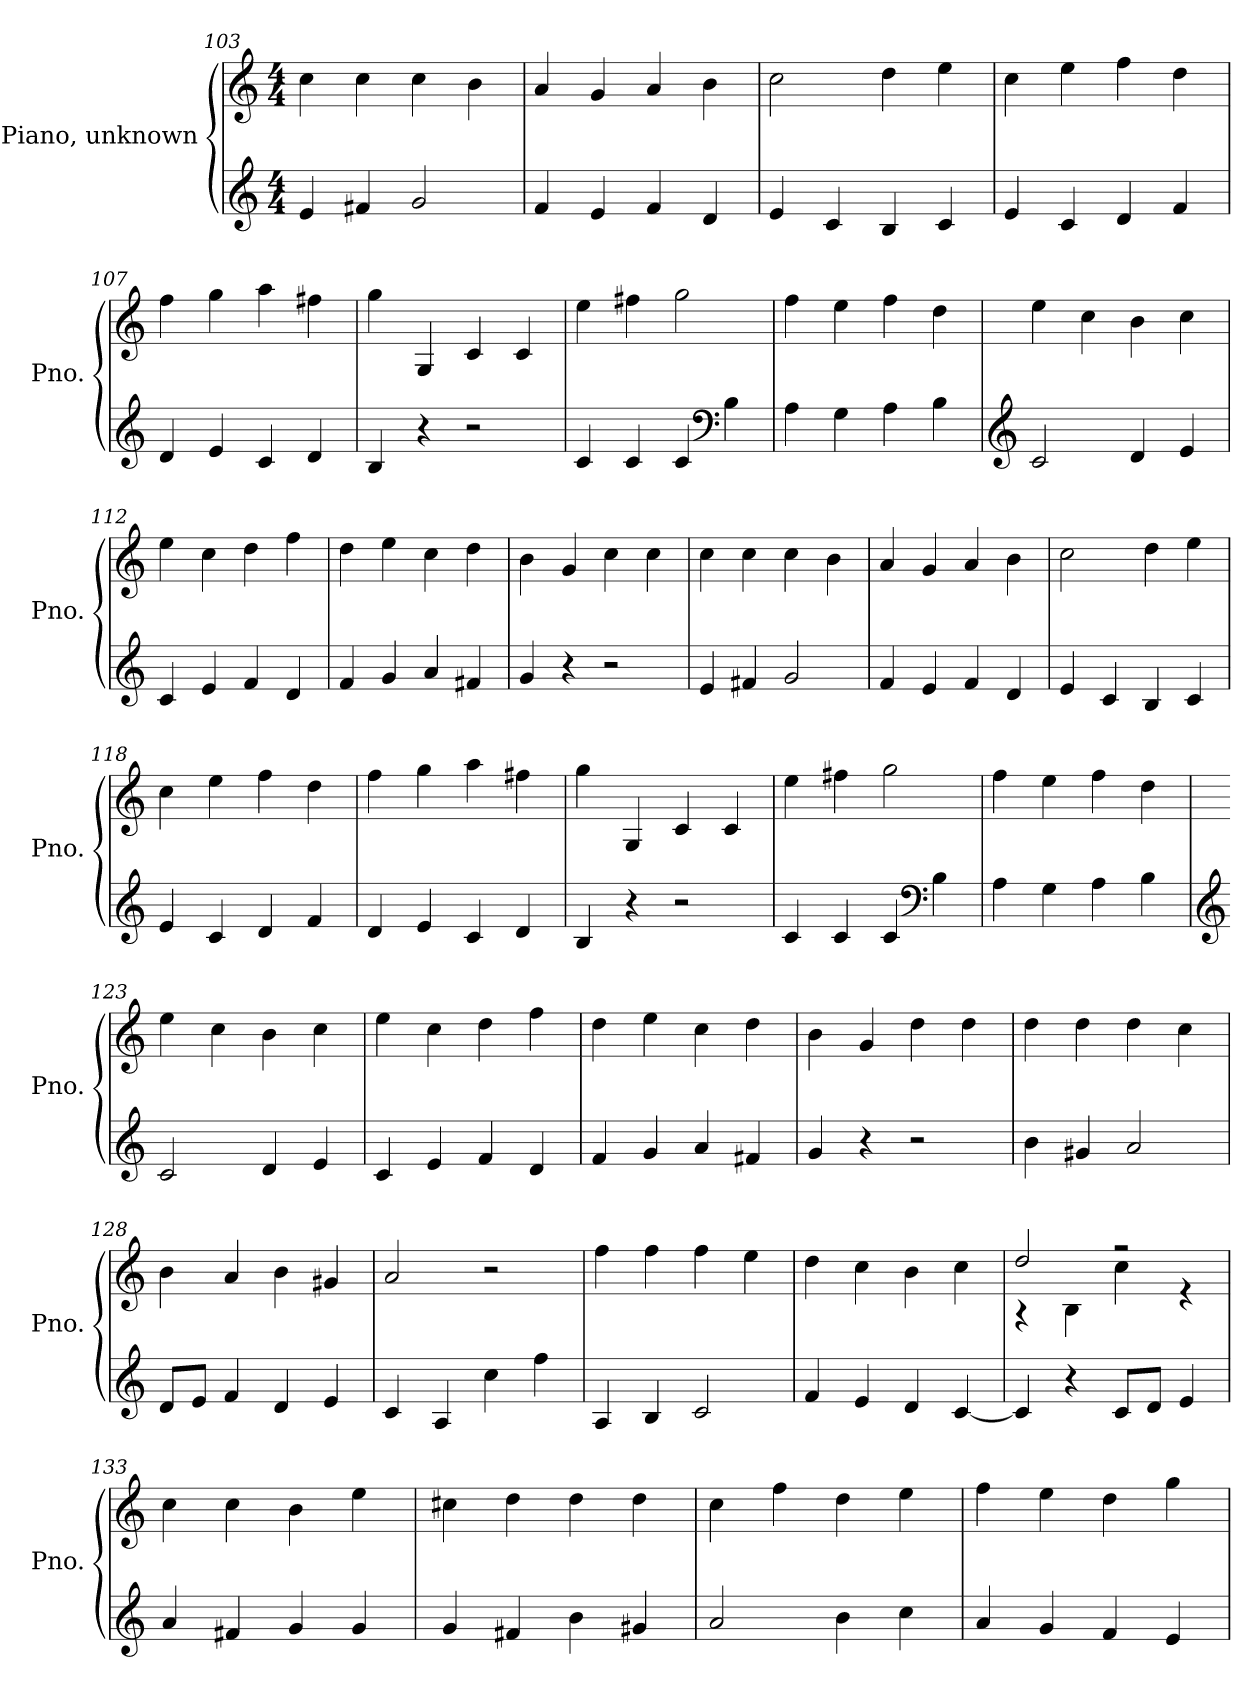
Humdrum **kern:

**kern	**kern
*part1	*part1
*staff2	*staff1
*I"Piano, unknown	*
*I'Pno.	*
*clefG2	*clefG2
*k[]	*k[]
*M4/4	*M4/4
=103	=103
4e/	4cc\
4f#X/	4cc\
2g/	4cc\
.	4b\
=104	=104
4f/	4a/
4e/	4g/
4f/	4a/
4d/	4b\
=105	=105
4e/	2cc\
4c/	.
4B/	4dd\
4c/	4ee\
=106	=106
4e/	4cc\
4c/	4ee\
4d/	4ff\
4f/	4dd\
=107	=107
4d/	4ff\
4e/	4gg\
4c/	4aa\
4d/	4ff#X\
=108	=108
4B/	4gg\
4r	4G/
2r	4c/
.	4c/
!!LO:LB:g=z
=109	=109
4c/	4ee\
4c/	4ff#X\
4c/	2gg\
*clefF4	*
4B\	.
=110	=110
4A\	4ff\
4G\	4ee\
4A\	4ff\
4B\	4dd\
=111	=111
*clefG2	*
2c/	4ee\
.	4cc\
4d/	4b\
4e/	4cc\
=112	=112
4c/	4ee\
4e/	4cc\
4f/	4dd\
4d/	4ff\
=113	=113
4f/	4dd\
4g/	4ee\
4a/	4cc\
4f#X/	4dd\
=114	=114
4g/	4b\
4r	4g/
2r	4cc\
.	4cc\
=115	=115
4e/	4cc\
4f#X/	4cc\
2g/	4cc\
.	4b\
=116	=116
4f/	4a/
4e/	4g/
4f/	4a/
4d/	4b\
!!LO:LB:g=z
=117	=117
4e/	2cc\
4c/	.
4B/	4dd\
4c/	4ee\
=118	=118
4e/	4cc\
4c/	4ee\
4d/	4ff\
4f/	4dd\
=119	=119
4d/	4ff\
4e/	4gg\
4c/	4aa\
4d/	4ff#X\
=120	=120
4B/	4gg\
4r	4G/
2r	4c/
.	4c/
=121	=121
4c/	4ee\
4c/	4ff#X\
4c/	2gg\
*clefF4	*
4B\	.
=122	=122
4A\	4ff\
4G\	4ee\
4A\	4ff\
4B\	4dd\
=123	=123
*clefG2	*
2c/	4ee\
.	4cc\
4d/	4b\
4e/	4cc\
!!LO:LB:g=z
=124	=124
4c/	4ee\
4e/	4cc\
4f/	4dd\
4d/	4ff\
=125	=125
4f/	4dd\
4g/	4ee\
4a/	4cc\
4f#X/	4dd\
=126	=126
4g/	4b\
4r	4g/
2r	4dd\
.	4dd\
=127	=127
4b\	4dd\
4g#X/	4dd\
2a/	4dd\
.	4cc\
=128	=128
8d/L	4b\
8e/J	.
4f/	4a/
4d/	4b\
4e/	4g#X/
=129	=129
4c/	2a/
4A/	.
4cc\	2r
4ff\	.
=130	=130
4A/	4ff\
4B/	4ff\
2c/	4ff\
.	4ee\
=131	=131
4f/	4dd\
4e/	4cc\
4d/	4b\
[4c/	4cc\
!!LO:LB:g=z
=132	=132
*	*^
4c/]	2dd/	4r
4r	.	4B\
8c/L	2r	4cc\
8d/J	.	.
4e/	.	4r
*	*v	*v
=133	=133
4a/	4cc\
4f#X/	4cc\
4g/	4b\
4g/	4ee\
=134	=134
4g/	4cc#X\
4f#X/	4dd\
4b\	4dd\
4g#X/	4dd\
=135	=135
2a/	4cc\
.	4ff\
4b\	4dd\
4cc\	4ee\
=136	=136
4a/	4ff\
4g/	4ee\
4f/	4dd\
4e/	4gg\
=	=
*-	*-
